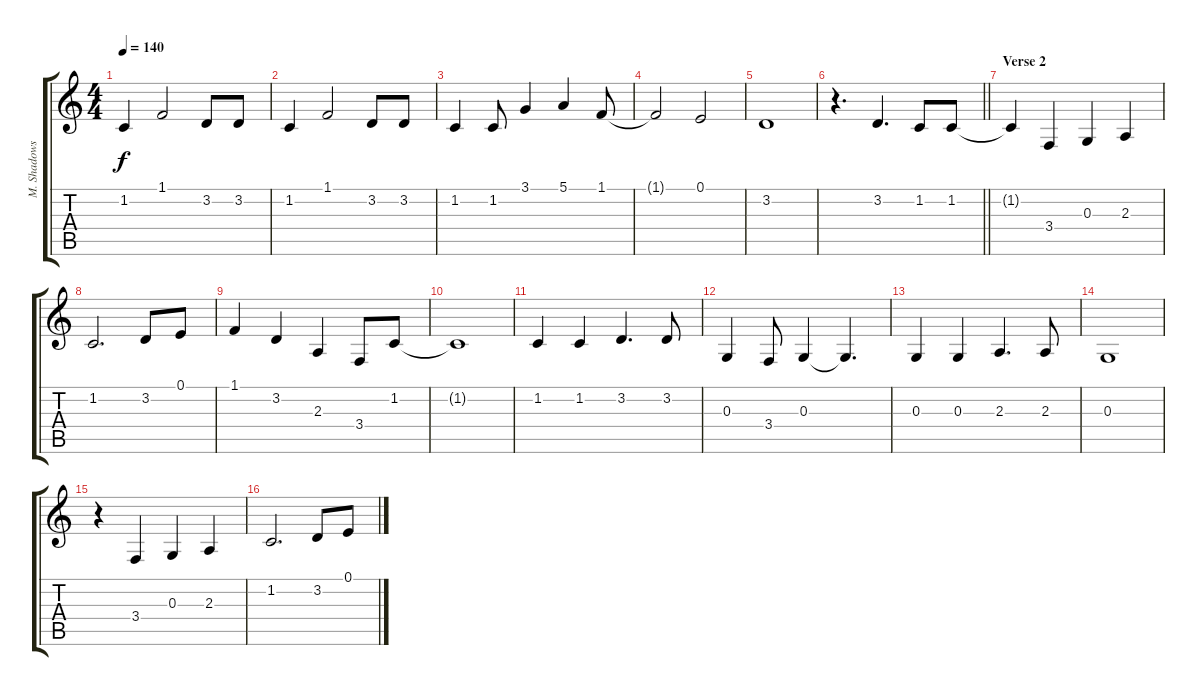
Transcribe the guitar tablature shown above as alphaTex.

\track ("M. Shadows" "M. Shadows") {instrument reedorgan}
\staff {score tabs}
\tuning (E4 B3 G3 D3 A2 E2) {hide}
\ts (4 4)
\tempo 140
\clef g2
\ks c
1.2.4{dy f} 1.1.2 3.2.8 3.2.8 |
1.2.4 1.1.2 3.2.8 3.2.8 |
1.2.4 1.2.8 3.1.4 5.1.4 1.1.8 |
1.1{t}.2 0.1.2 |
3.2.1 |
\barLineRight lightlight
r.4{d} 3.2.4{d} 1.2.8 1.2.8 |
\section ("" "Verse 2")
1.2{t}.4 3.4.4 0.3.4 2.3.4 |
1.2.2{d} 3.2.8 0.1.8 |
1.1.4 3.2.4 2.3.4 3.4.8 1.2.8 |
1.2{t}.1 |
1.2.4 1.2.4 3.2.4{d} 3.2.8 |
0.3.4 3.4.8 0.3.4 0.3{t}.4{d} |
0.3.4 0.3.4 2.3.4{d} 2.3.8 |
0.3.1 |
r.4 3.4.4 0.3.4 2.3.4 |
1.2.2{d} 3.2.8 0.1.8
